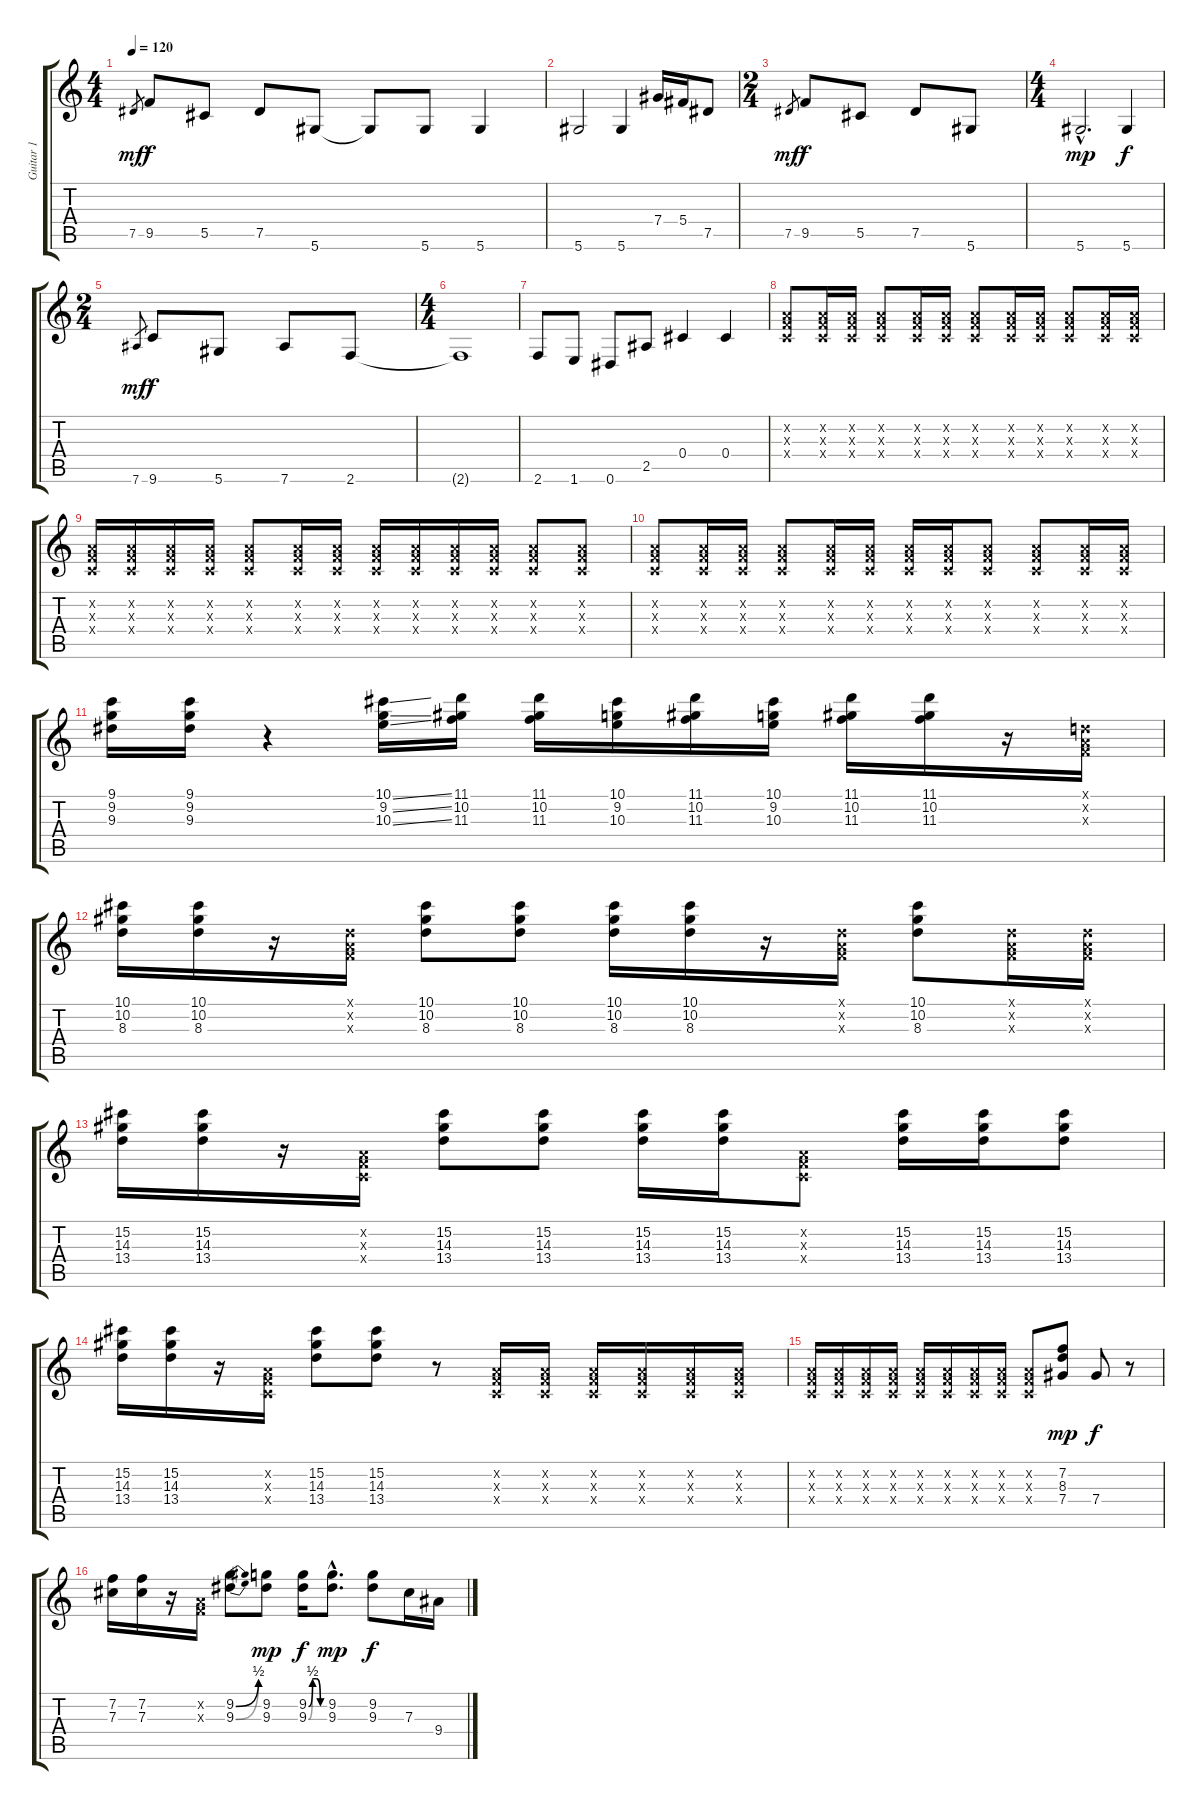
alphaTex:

\track ("Guitar 1" "Guitar 1") {instrument acousticguitarsteel}
\staff {score tabs}
\tuning (Eb4 Bb3 Gb3 Db3 Ab2 Eb2) {hide}
\ts (4 4)
\tempo 120
\clef g2
\ks c
7.5.8{gr dy mf} 9.5.8{dy f} 5.5.8 7.5.8 5.6.8 5.6{t}.8 5.6.8 5.6.4 |
5.6.2 5.6.4 7.4.16 5.4.16 7.5.8 |
\ts (2 4)
7.5.8{gr dy mf} 9.5.8{dy f} 5.5.8 7.5.8 5.6.8 |
\ts (4 4)
5.6{hac}.2{d dy mp} 5.6.4{dy f} |
\ts (2 4)
7.6.8{gr dy mf} 9.6.8{dy f} 5.6.8 7.6.8 2.6.8 |
\ts (4 4)
2.6{t}.1 |
2.6.8 1.6.8 0.6.8 2.5.8 0.4.4 0.4.4 |
(-1.2{x} -1.3{x} -1.4{x}).8 (-1.2{x} -1.3{x} -1.4{x}).16 (-1.2{x} -1.3{x} -1.4{x}).16 (-1.2{x} -1.3{x} -1.4{x}).8 (-1.2{x} -1.3{x} -1.4{x}).16 (-1.2{x} -1.3{x} -1.4{x}).16 (-1.2{x} -1.3{x} -1.4{x}).8 (-1.2{x} -1.3{x} -1.4{x}).16 (-1.2{x} -1.3{x} -1.4{x}).16 (-1.2{x} -1.3{x} -1.4{x}).8 (-1.2{x} -1.3{x} -1.4{x}).16 (-1.2{x} -1.3{x} -1.4{x}).16 |
(-1.2{x} -1.3{x} -1.4{x}).16 (-1.2{x} -1.3{x} -1.4{x}).16 (-1.2{x} -1.3{x} -1.4{x}).16 (-1.2{x} -1.3{x} -1.4{x}).16 (-1.2{x} -1.3{x} -1.4{x}).8 (-1.2{x} -1.3{x} -1.4{x}).16 (-1.2{x} -1.3{x} -1.4{x}).16 (-1.2{x} -1.3{x} -1.4{x}).16 (-1.2{x} -1.3{x} -1.4{x}).16 (-1.2{x} -1.3{x} -1.4{x}).16 (-1.2{x} -1.3{x} -1.4{x}).16 (-1.2{x} -1.3{x} -1.4{x}).8 (-1.2{x} -1.3{x} -1.4{x}).8 |
(-1.2{x} -1.3{x} -1.4{x}).8 (-1.2{x} -1.3{x} -1.4{x}).16 (-1.2{x} -1.3{x} -1.4{x}).16 (-1.2{x} -1.3{x} -1.4{x}).8 (-1.2{x} -1.3{x} -1.4{x}).16 (-1.2{x} -1.3{x} -1.4{x}).16 (-1.2{x} -1.3{x} -1.4{x}).16 (-1.2{x} -1.3{x} -1.4{x}).16 (-1.2{x} -1.3{x} -1.4{x}).8 (-1.2{x} -1.3{x} -1.4{x}).8 (-1.2{x} -1.3{x} -1.4{x}).16 (-1.2{x} -1.3{x} -1.4{x}).16 |
(9.1 9.2 9.3).16{volume 11} (9.1 9.2 9.3).16 r.4 (10.1{ss} 9.2{ss} 10.3{ss}).16 (11.1 10.2 11.3).16 (11.1 10.2 11.3).16 (10.1 9.2 10.3).16 (11.1 10.2 11.3).16 (10.1 9.2 10.3).16 (11.1 10.2 11.3).16 (11.1 10.2 11.3).16 r.16 (-1.1{x} -1.2{x} -1.3{x}).16 |
(10.1 10.2 8.3).16 (10.1 10.2 8.3).16 r.16 (-1.1{x} -1.2{x} -1.3{x}).16 (10.1 10.2 8.3).8 (10.1 10.2 8.3).8 (10.1 10.2 8.3).16 (10.1 10.2 8.3).16 r.16 (-1.1{x} -1.2{x} -1.3{x}).16 (10.1 10.2 8.3).8 (-1.1{x} -1.2{x} -1.3{x}).16 (-1.1{x} -1.2{x} -1.3{x}).16 |
(15.2 14.3 13.4).16 (15.2 14.3 13.4).16 r.16 (-1.2{x} -1.3{x} -1.4{x}).16 (15.2 14.3 13.4).8 (15.2 14.3 13.4).8 (15.2 14.3 13.4).16 (15.2 14.3 13.4).16 (-1.2{x} -1.3{x} -1.4{x}).8 (15.2 14.3 13.4).16 (15.2 14.3 13.4).16 (15.2 14.3 13.4).8 |
(15.2 14.3 13.4).16 (15.2 14.3 13.4).16 r.16 (-1.2{x} -1.3{x} -1.4{x}).16 (15.2 14.3 13.4).8 (15.2 14.3 13.4).8 r.8 (-1.2{x} -1.3{x} -1.4{x}).16 (-1.2{x} -1.3{x} -1.4{x}).16 (-1.2{x} -1.3{x} -1.4{x}).16 (-1.2{x} -1.3{x} -1.4{x}).16 (-1.2{x} -1.3{x} -1.4{x}).16 (-1.2{x} -1.3{x} -1.4{x}).16 |
(-1.2{x} -1.3{x} -1.4{x}).16 (-1.2{x} -1.3{x} -1.4{x}).16 (-1.2{x} -1.3{x} -1.4{x}).16 (-1.2{x} -1.3{x} -1.4{x}).16 (-1.2{x} -1.3{x} -1.4{x}).16 (-1.2{x} -1.3{x} -1.4{x}).16 (-1.2{x} -1.3{x} -1.4{x}).16 (-1.2{x} -1.3{x} -1.4{x}).16 (-1.2{x} -1.3{x} -1.4{x}).8 (7.2 8.3 7.4).8{dy mp} 7.4.8{dy f} r.8 |
(7.2 7.3).16 (7.2 7.3).16 r.16 (-1.2{x} -1.3{x}).16 (9.2{be (bend 0 0 60 2)} 9.3{be (bend 0 0 60 2)}).8 (9.2 9.3).8{dy mp} (9.2{be (custom 0 0 15 2 30 2 45 0 60 0)} 9.3{be (custom 0 0 15 2 30 2 45 0 60 0)}).16{dy f} (9.2{hac} 9.3{hac}).8{d dy mp} (9.2 9.3).8{dy f} 7.3.16 9.4.16
